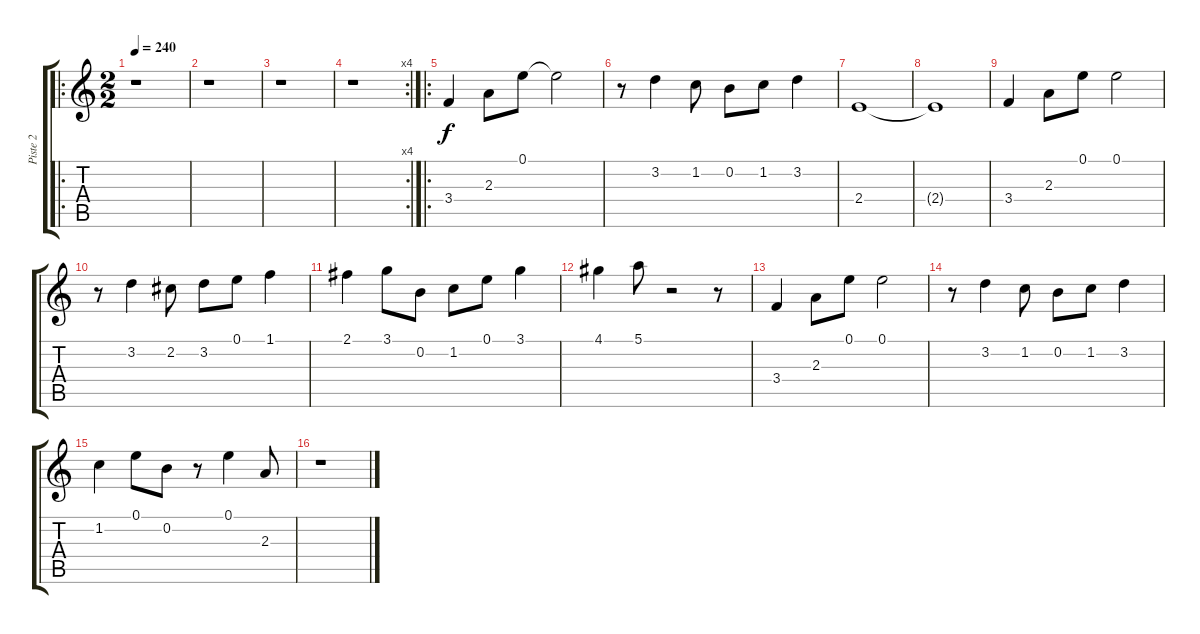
\track ("Piste 2" "Piste 2") {instrument acousticguitarsteel}
\staff {score tabs}
\tuning (E4 B3 G3 D3 A2 E2) {hide}
\ro
\ts (2 2)
\tempo 240
\clef g2
\ks c
r.1{dy f instrument acousticguitarsteel} |
r.1 |
r.1 |
\rc 4
r.1 |
\ro
3.4.4 2.3.8 0.1.8 0.1{t}.2 |
r.8 3.2.4 1.2.8 0.2.8 1.2.8 3.2.4 |
2.4.1 |
2.4{t}.1 |
3.4.4 2.3.8 0.1.8 0.1.2 |
r.8 3.2.4 2.2.8 3.2.8 0.1.8 1.1.4 |
2.1.4 3.1.8 0.2.8 1.2.8 0.1.8 3.1.4 |
4.1.4 5.1.8 r.2 r.8 |
3.4.4 2.3.8 0.1.8 0.1.2 |
r.8 3.2.4 1.2.8 0.2.8 1.2.8 3.2.4 |
1.2.4 0.1.8 0.2.8 r.8 0.1.4 2.3.8 |
r.1
